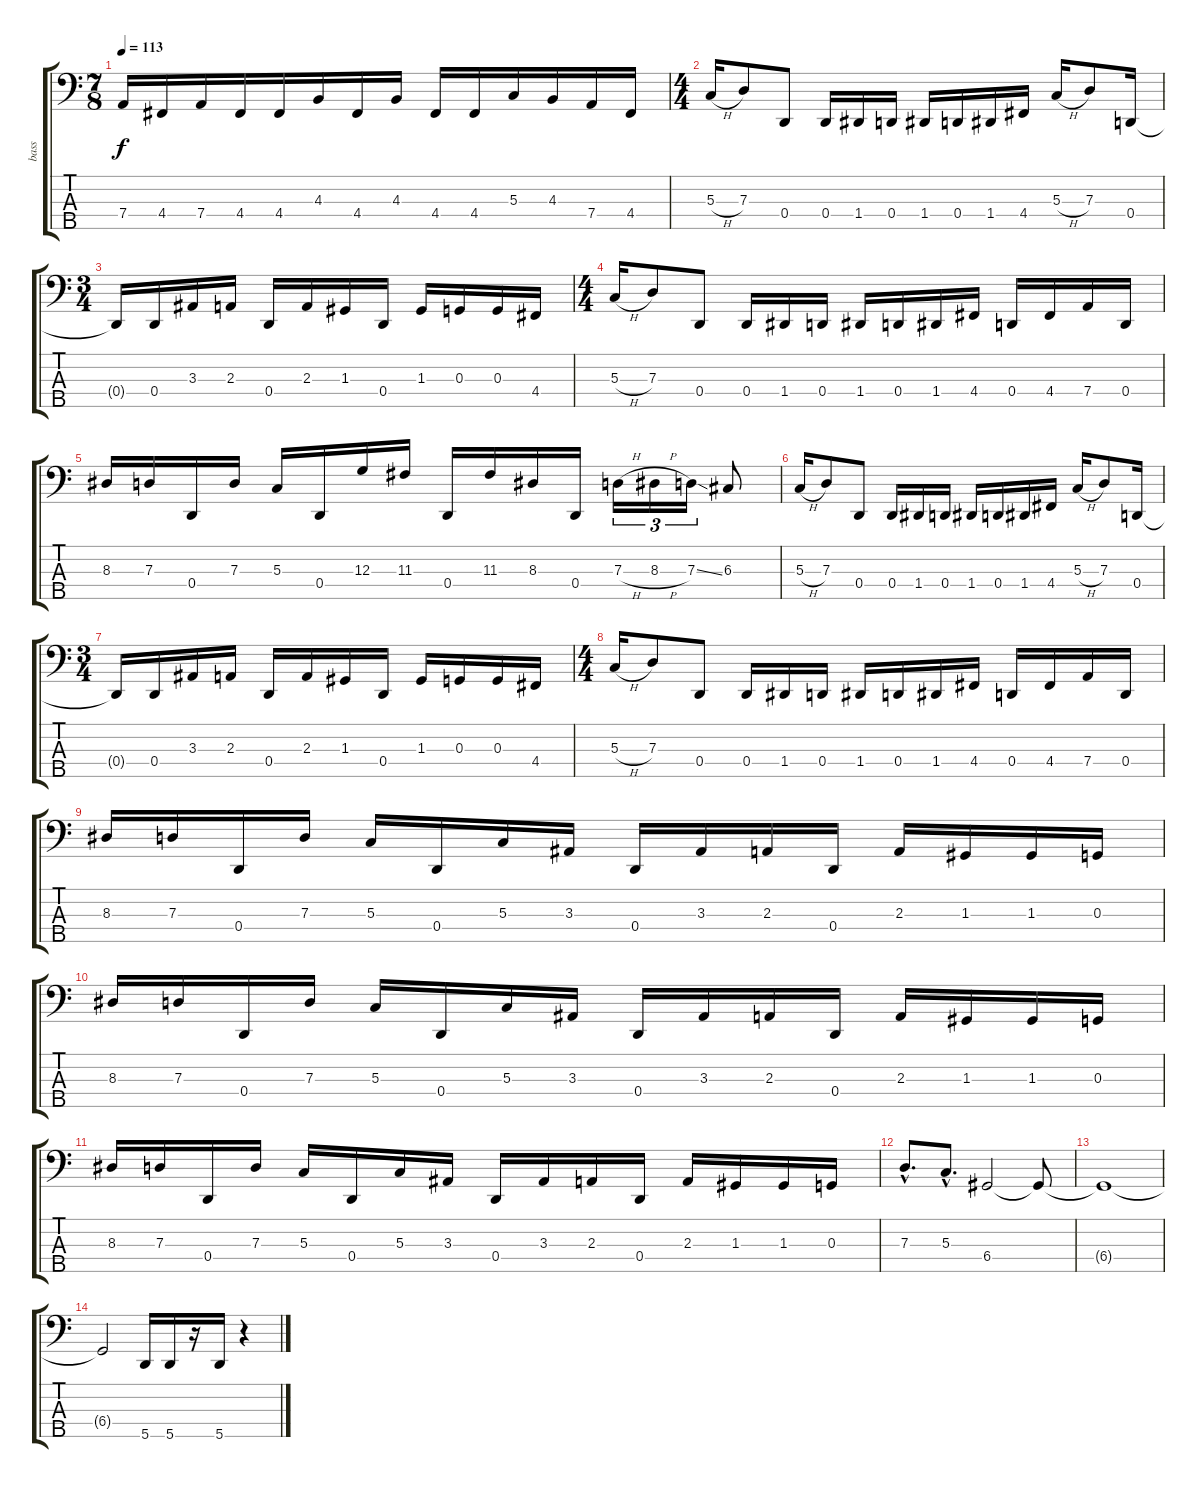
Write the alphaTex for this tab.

\track ("bass" "bass") {instrument electricbasspick}
\staff {score tabs}
\tuning (F2 C2 G1 D1 A0) {hide}
\ts (7 8)
\tempo 113
\clef f4
\ks c
7.4.16{dy f} 4.4.16 7.4.16 4.4.16 4.4.16 4.3.16 4.4.16 4.3.16 4.4.16 4.4.16 5.3.16 4.3.16 7.4.16 4.4.16 |
\ts (4 4)
5.3{h}.16 7.3.8 0.4.8 0.4.16 1.4.16 0.4.16 1.4.16 0.4.16 1.4.16 4.4.16 5.3{h}.16 7.3.8 0.4.16 |
\ts (3 4)
0.4{t}.16 0.4.16 3.3.16 2.3.16 0.4.16 2.3.16 1.3.16 0.4.16 1.3.16 0.3.16 0.3.16 4.4.16 |
\ts (4 4)
5.3{h}.16 7.3.8 0.4.8 0.4.16 1.4.16 0.4.16 1.4.16 0.4.16 1.4.16 4.4.16 0.4.16 4.4.16 7.4.16 0.4.16 |
8.3.16 7.3.16 0.4.16 7.3.16 5.3.16 0.4.16 12.3.16 11.3.16 0.4.16 11.3.16 8.3.16 0.4.16 7.3{h}.16{tu (3 2)} 8.3{h}.16{tu (3 2)} 7.3{ss}.16{tu (3 2)} 6.3.8 |
5.3{h}.16 7.3.8 0.4.8 0.4.16 1.4.16 0.4.16 1.4.16 0.4.16 1.4.16 4.4.16 5.3{h}.16 7.3.8 0.4.16 |
\ts (3 4)
0.4{t}.16 0.4.16 3.3.16 2.3.16 0.4.16 2.3.16 1.3.16 0.4.16 1.3.16 0.3.16 0.3.16 4.4.16 |
\ts (4 4)
5.3{h}.16 7.3.8 0.4.8 0.4.16 1.4.16 0.4.16 1.4.16 0.4.16 1.4.16 4.4.16 0.4.16 4.4.16 7.4.16 0.4.16 |
8.3.16 7.3.16 0.4.16 7.3.16 5.3.16 0.4.16 5.3.16 3.3.16 0.4.16 3.3.16 2.3.16 0.4.16 2.3.16 1.3.16 1.3.16 0.3.16 |
8.3.16 7.3.16 0.4.16 7.3.16 5.3.16 0.4.16 5.3.16 3.3.16 0.4.16 3.3.16 2.3.16 0.4.16 2.3.16 1.3.16 1.3.16 0.3.16 |
8.3.16 7.3.16 0.4.16 7.3.16 5.3.16 0.4.16 5.3.16 3.3.16 0.4.16 3.3.16 2.3.16 0.4.16 2.3.16 1.3.16 1.3.16 0.3.16 |
7.3{hac}.8{d} 5.3{hac}.8{d} 6.4.2 6.4{t}.8 |
6.4{t}.1 |
6.4{t}.2 5.5.16 5.5.16 r.16 5.5.16 r.4
